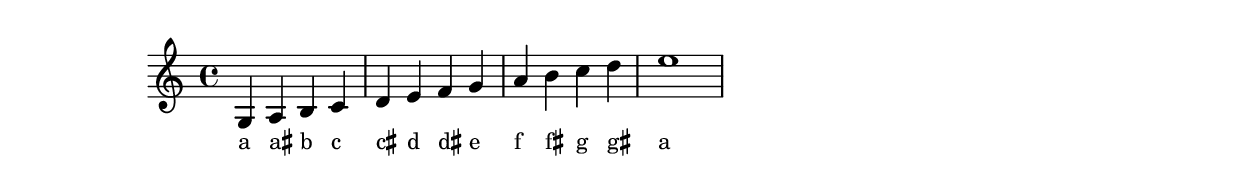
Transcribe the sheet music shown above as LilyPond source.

%% DO NOT EDIT this file manually; it is automatically
%% generated from LSR http://lsr.dsi.unimi.it
%% Make any changes in LSR itself, or in Documentation/snippets/new/ ,
%% and then run scripts/auxiliar/makelsr.py
%%
%% This file is in the public domain.
\version "2.14.2"

\header {
%% Translation of GIT committish: 1cda7b7b8219cb97399b8e7b56c1115aaf82c002
  texidocfr = "
@code{staffLineLayoutFunction} permet de changer le positionnement des
notes.  Dans cet exemple, la valeur qui lui est attribuée --
@code{ly:pitch-semitones} -- génère une gamme chromatique où l'écart
entre chaque ligne et interligne de la portée est ramené au demi ton.

"
  doctitlefr = "Modification de l'intervalle des lignes de la portée"

  lsrtags = "pitches"

  texidoc = "
@code{staffLineLayoutFunction} is used to change the position of notes.
This snippet shows setting its value to @code{ly:pitch-semitones} in
order to produce a chromatic scale with the distance between each space
and line of the stave equal to one semitone.

"
  doctitle = "Changing the interval of lines on the stave"
} % begin verbatim


scale = \relative c' {
  a4 ais b c
  cis4 d dis e
  f4 fis g gis
  a1
}

\new Staff \with {
  \remove "Accidental_engraver"
  staffLineLayoutFunction = #ly:pitch-semitones
}
{
  <<
    \scale
    \context NoteNames {
      \set printOctaveNames = ##f
      \scale
    }
  >>
}

